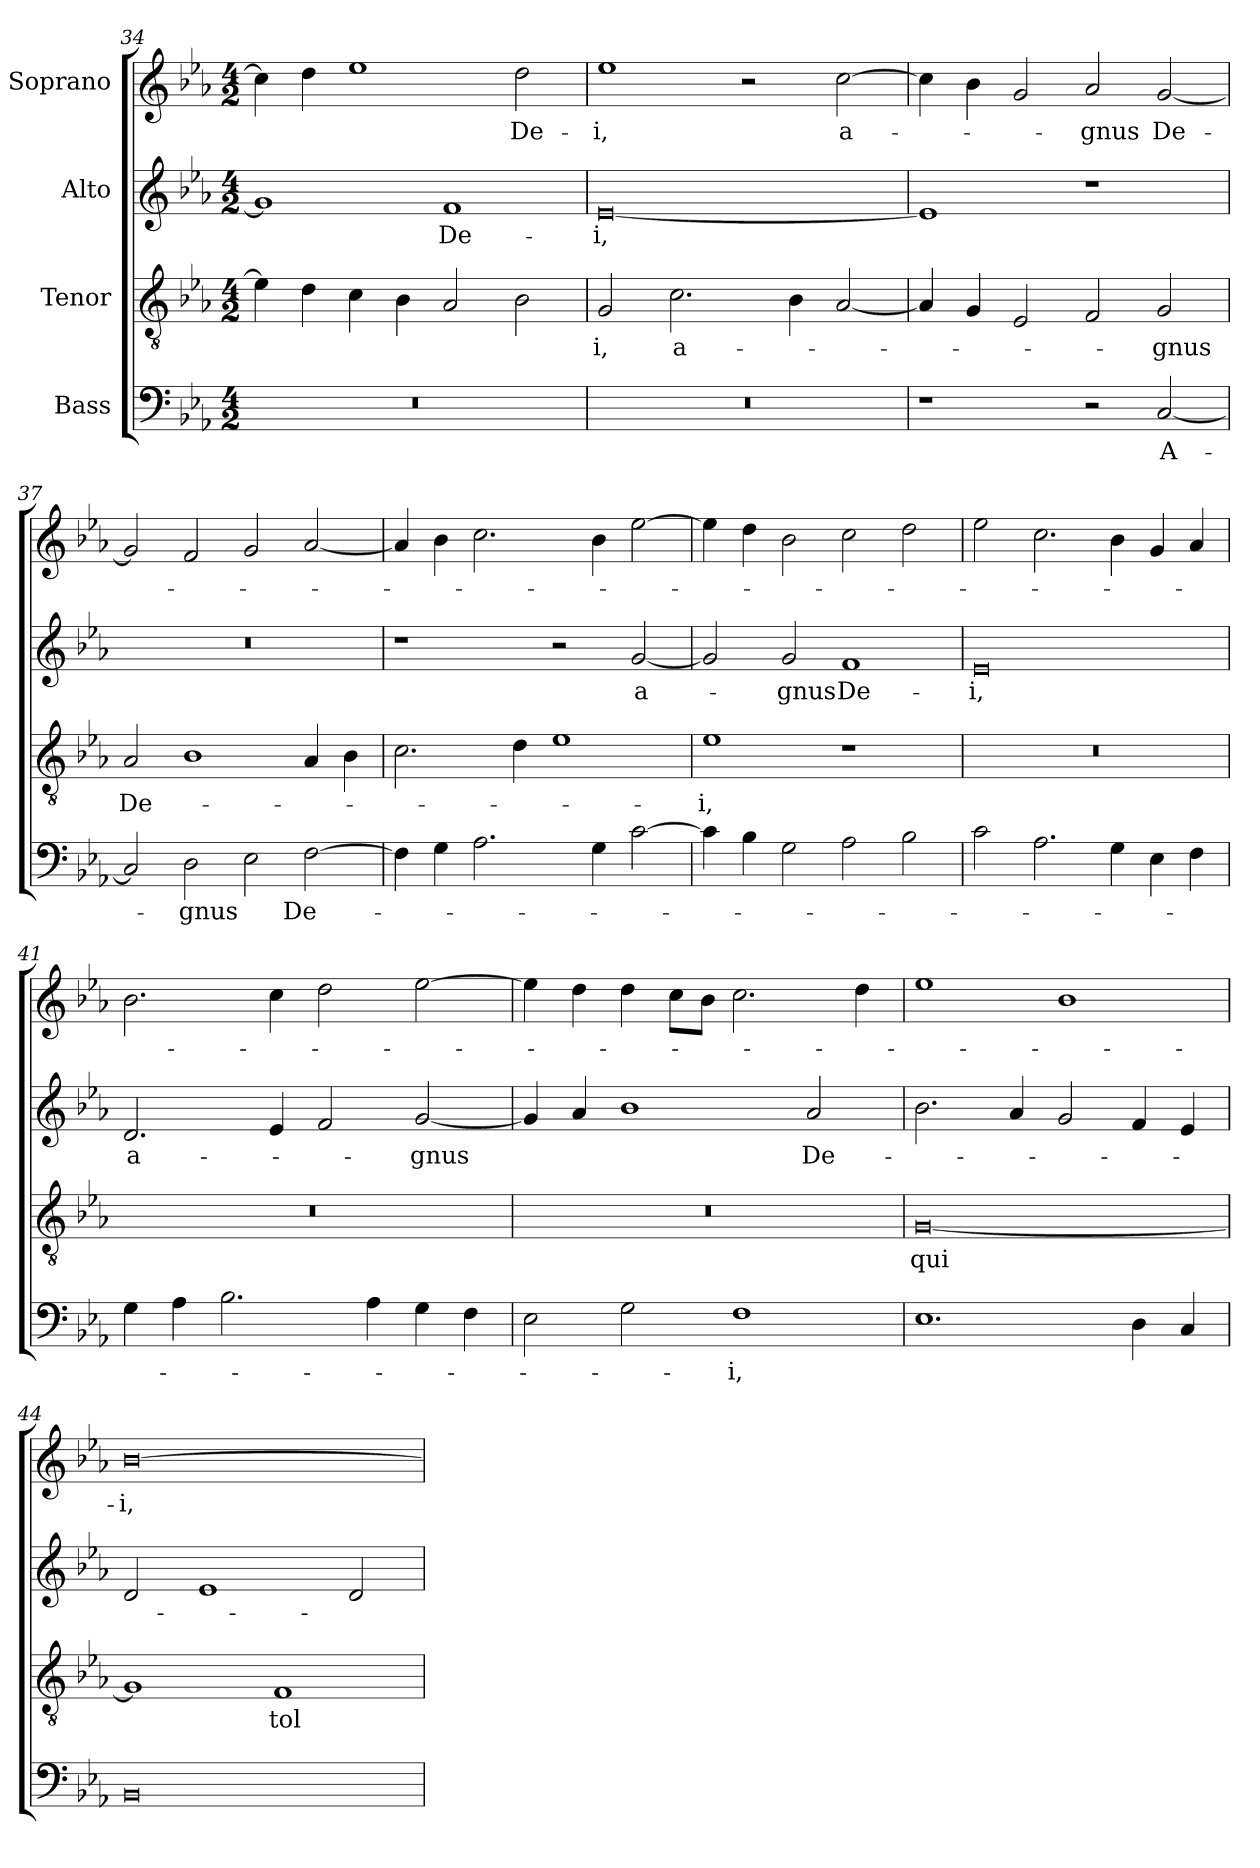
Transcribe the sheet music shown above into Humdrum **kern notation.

**kern	**text	**kern	**text	**kern	**text	**kern	**text
*part4	*part4	*part3	*part3	*part2	*part2	*part1	*part1
*staff4	*staff4	*staff3	*staff3	*staff2	*staff2	*staff1	*staff1
*I"Bass	*	*I"Tenor	*	*I"Alto	*	*I"Soprano	*
*clefF4	*	*clefGv2	*	*clefG2	*	*clefG2	*
*k[b-e-a-]	*	*k[b-e-a-]	*	*k[b-e-a-]	*	*k[b-e-a-]	*
*E-:	*	*E-:	*	*E-:	*	*E-:	*
*M4/2	*	*M4/2	*	*M4/2	*	*M4/2	*
=34	=34	=34	=34	=34	=34	=34	=34
0r	.	4e-\]	.	1g]	.	4cc\]	.
.	.	4d\	.	.	.	4dd\	.
.	.	4c\	.	.	.	1ee-	.
.	.	4B-\	.	.	.	.	.
.	.	2A-/	.	1f	De-	.	.
.	.	2B-\	.	.	.	2dd\	De-
!!LO:LB:g=z
=35	=35	=35	=35	=35	=35	=35	=35
0r	.	2G/	-i,	[0e-	-i,	1ee-	-i,
.	.	2.c\	a-	.	.	.	.
.	.	.	.	.	.	2r	.
.	.	4B-\	.	.	.	.	.
.	.	[2A-/	.	.	.	[2cc\	a-
=36	=36	=36	=36	=36	=36	=36	=36
1r	.	4A-/]	.	1e-]	.	4cc\]	.
.	.	4G/	.	.	.	4b-\	.
.	.	2E-/	.	.	.	2g/	.
2r	.	2F/	.	1r	.	2a-/	-gnus
[2C/	A-	2G/	-gnus	.	.	[2g/	De-
=37	=37	=37	=37	=37	=37	=37	=37
2C/]	.	2A-/	De-	0r	.	2g/]	.
2D\	-gnus	1B-	.	.	.	2f/	.
2E-\	.	.	.	.	.	2g/	.
[2F\	De-	4A-/	.	.	.	[2a-/	.
.	.	4B-\	.	.	.	.	.
=38	=38	=38	=38	=38	=38	=38	=38
4F\]	.	2.c\	.	1r	.	4a-/]	.
4G\	.	.	.	.	.	4b-\	.
2.A-\	.	.	.	.	.	2.cc\	.
.	.	4d\	.	.	.	.	.
.	.	1e-	.	2r	.	.	.
4G\	.	.	.	.	.	4b-\	.
[2c\	.	.	.	[2g/	a-	[2ee-\	.
=39	=39	=39	=39	=39	=39	=39	=39
4c\]	.	1e-	-i,	2g/]	.	4ee-\]	.
4B-\	.	.	.	.	.	4dd\	.
2G\	.	.	.	2g/	-gnus	2b-\	.
2A-\	.	1r	.	1f	De-	2cc\	.
2B-\	.	.	.	.	.	2dd\	.
=40	=40	=40	=40	=40	=40	=40	=40
2c\	.	0r	.	0e-	-i,	2ee-\	.
2.A-\	.	.	.	.	.	2.cc\	.
4G\	.	.	.	.	.	4b-\	.
4E-\	.	.	.	.	.	4g/	.
4F\	.	.	.	.	.	4a-/	.
!!LO:LB:g=z
=41	=41	=41	=41	=41	=41	=41	=41
4G\	.	0r	.	2.d/	a-	2.b-\	.
4A-\	.	.	.	.	.	.	.
2.B-\	.	.	.	.	.	.	.
.	.	.	.	4e-/	.	4cc\	.
.	.	.	.	2f/	.	2dd\	.
4A-\	.	.	.	.	.	.	.
4G\	.	.	.	[2g/	-gnus	[2ee-\	.
4F\	.	.	.	.	.	.	.
=42	=42	=42	=42	=42	=42	=42	=42
2E-\	.	0r	.	4g/]	.	4ee-\]	.
.	.	.	.	4a-/	.	4dd\	.
2G\	.	.	.	1b-	.	4dd\	.
.	.	.	.	.	.	8cc\L	.
.	.	.	.	.	.	8b-\J	.
1F	-i,	.	.	.	.	2.cc\	.
.	.	.	.	2a-/	De-	.	.
.	.	.	.	.	.	4dd\	.
=43	=43	=43	=43	=43	=43	=43	=43
1.E-	.	[0G	qui	2.b-\	.	1ee-	.
.	.	.	.	4a-/	.	.	.
.	.	.	.	2g/	.	1b-	.
4D\	.	.	.	4f/	.	.	.
4C/	.	.	.	4e-/	.	.	.
=44	=44	=44	=44	=44	=44	=44	=44
0BB-	.	1G]	.	2d/	.	[0b-	-i,
.	.	.	.	1e-	.	.	.
.	.	1F	tol-	.	.	.	.
.	.	.	.	2d/	.	.	.
=	=	=	=	=	=	=	=
*-	*-	*-	*-	*-	*-	*-	*-
